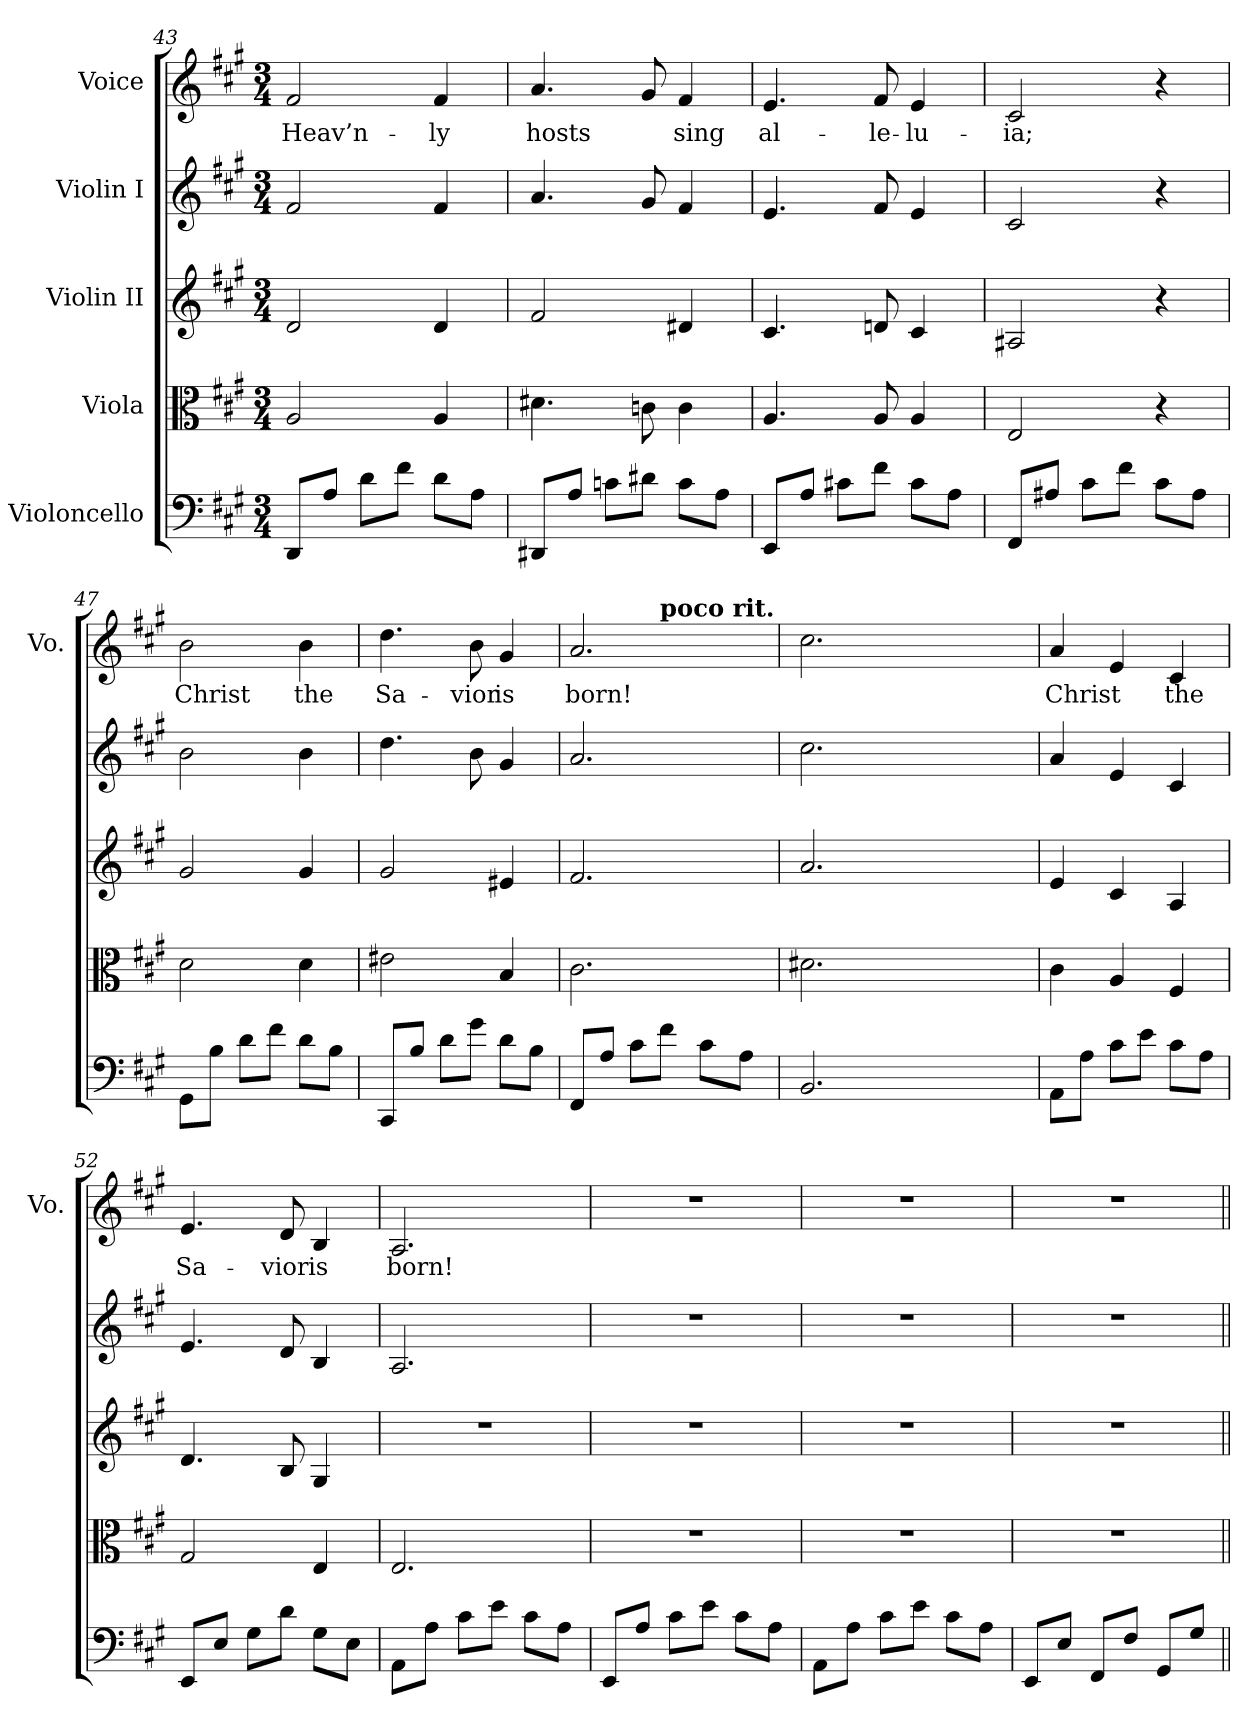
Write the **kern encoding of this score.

**kern	**kern	**kern	**kern	**kern	**text
*part5	*part4	*part3	*part2	*part1	*part1
*staff5	*staff4	*staff3	*staff2	*staff1	*staff1
*I"Violoncello	*I"Viola	*I"Violin II	*I"Violin I	*I"Voice	*
*	*	*	*	*I'Vo.	*
*clefF4	*clefC3	*clefG2	*clefG2	*clefG2	*
*k[f#c#g#]	*k[f#c#g#]	*k[f#c#g#]	*k[f#c#g#]	*k[f#c#g#]	*
*A:	*A:	*A:	*A:	*A:	*
*M3/4	*M3/4	*M3/4	*M3/4	*M3/4	*
=43	=43	=43	=43	=43	=43
!	!	!	!	!	!LO:LY:b
8DD/L	2A/	2d/	2f#/	2f#/	Heav’n-
8A/J	.	.	.	.	.
8d\L	.	.	.	.	.
8f#\J	.	.	.	.	.
!	!	!	!	!	!LO:LY:b
8d\L	4A/	4d/	4f#/	4f#/	-ly
8A\J	.	.	.	.	.
=44	=44	=44	=44	=44	=44
!	!	!	!	!	!LO:LY:b
8DD#X/L	4.d#X\	2f#/	4.a/	4.a/	hosts
8A/J	.	.	.	.	.
8cn\L	.	.	.	.	.
8d#X\J	8cn\	.	8g#/	8g#/	.
!	!	!	!	!	!LO:LY:b
8c\L	4c\	4d#X/	4f#/	4f#/	sing
8A\J	.	.	.	.	.
=45	=45	=45	=45	=45	=45
!	!	!	!	!	!LO:LY:b
8EE/L	4.A/	4.c#/	4.e/	4.e/	al-
8A/J	.	.	.	.	.
8c#X\L	.	.	.	.	.
!	!	!	!	!	!LO:LY:b
8f#\J	8A/	8dn/	8f#/	8f#/	-le-
!	!	!	!	!	!LO:LY:b
8c#\L	4A/	4c#/	4e/	4e/	-lu-
8A\J	.	.	.	.	.
!!LO:LB:g=z
=46	=46	=46	=46	=46	=46
!	!	!	!	!	!LO:LY:b
8FF#/L	2E/	2A#X/	2c#/	2c#/	-ia;
8A#X/J	.	.	.	.	.
8c#\L	.	.	.	.	.
8f#\J	.	.	.	.	.
8c#\L	4r	4r	4r	4r	.
8A#\J	.	.	.	.	.
=47	=47	=47	=47	=47	=47
!	!	!	!	!	!LO:LY:b
8GG#\L	2d\	2g#/	2b\	2b\	Christ
8B\J	.	.	.	.	.
8d\L	.	.	.	.	.
8f#\J	.	.	.	.	.
!	!	!	!	!	!LO:LY:b
8d\L	4d\	4g#/	4b\	4b\	the
8B\J	.	.	.	.	.
=48	=48	=48	=48	=48	=48
!	!	!	!	!	!LO:LY:b
8CC#/L	2e#X\	2g#/	4.dd\	4.dd\	Sa-
8B/J	.	.	.	.	.
8d\L	.	.	.	.	.
!	!	!	!	!	!LO:LY:b
8g#\J	.	.	8b\	8b\	-vior
!	!	!	!	!	!LO:LY:b
8d\L	4B/	4e#X/	4g#/	4g#/	is
8B\J	.	.	.	.	.
=49	=49	=49	=49	=49	=49
!	!	!	!	!	!LO:LY:b
*	*	*	*	*^	*
*	*	*	*	*	*^	*
*	*	*	*	*	*	*^	*
*	*	*	*	*	*	*	*^	*
*	*	*	*	*	*	*	*	*^	*
8FF#/L	2.c#\	2.f#/	2.a/	2.a/	4.ryy	4..ryy	2ryy	2ryy	2ryy	born!
8A/J	.	.	.	.	.	.	.	.	.	.
8c#\L	.	.	.	.	.	.	.	.	.	.
!	!	!	!	!	!LO:TX:a:B:t=poco rit.	!	!	!	!	!
8f#\J	.	.	.	.	4.ryy	.	.	.	.	.
.	.	.	.	.	.	4ryy	.	.	.	.
8c#\L	.	.	.	.	.	.	4ryy	16ryy	8ryy	.
.	.	.	.	.	.	.	.	8.ryy	.	.
8A\J	.	.	.	.	.	.	.	.	8ryy	.
.	.	.	.	.	.	16ryy	.	.	.	.
=50	=50	=50	=50	=50	=50	=50	=50	=50	=50	=50
*	*	*	*	*	*	*	*^	*^	*^	*
*	*	*	*	*	*	*	*	*	*	*	*	*	*
2.BB/	2.d#X\	2.a/	2.cc#\	2.cc#\	16ryy	8ryy	8.ryy	4ryy	4ryy	4.ryy	4..ryy	2ryy	.
.	.	.	.	.	2ryy	.	.	.	.	.	.	.	.
.	.	.	.	.	.	2ryy	.	.	.	.	.	.	.
.	.	.	.	.	.	.	2ryy	.	.	.	.	.	.
.	.	.	.	.	.	.	.	2ryy	16ryy	.	.	.	.
.	.	.	.	.	.	.	.	.	4..ryy	.	.	.	.
.	.	.	.	.	.	.	.	.	.	4.ryy	.	.	.
.	.	.	.	.	.	.	.	.	.	.	4ryy	.	.
.	.	.	.	.	.	.	.	.	.	.	.	4ryy	.
.	.	.	.	.	8.ryy	.	.	.	.	.	.	.	.
.	.	.	.	.	.	8ryy	.	.	.	.	.	.	.
.	.	.	.	.	.	.	16ryy	.	.	.	16ryy	.	.
*	*	*	*	*v	*v	*v	*v	*v	*v	*v	*v	*v	*
!!LO:PB:g=z
=51	=51	=51	=51	=51	=51
*	*	*	*	*^	*
*	*	*	*	*	*^	*
*	*	*	*	*	*	*^	*
*	*	*	*	*	*	*	*^	*
*	*	*	*	*	*	*	*	*^	*
*	*	*	*	*	*	*	*	*	*^	*
*	*	*	*	*	*	*	*	*	*	*^	*
*	*	*	*	*	*	*	*	*	*	*	*^	*
!	!	!	!	!LO:TX:a:B:t=a tempo	!	!	!	!	!	!	!	!	!
!	!	!	!	!	!	!	!	!	!	!	!	!	!LO:LY:b
*	*	*	*	*v	*v	*v	*v	*v	*v	*v	*v	*v	*
8AA\L	4c#\	4e/	4a/	4a/	Christ
8A\J	.	.	.	.	.
8c#\L	4A/	4c#/	4e/	4e/	.
8e\J	.	.	.	.	.
!	!	!	!	!	!LO:LY:b
8c#\L	4F#/	4A/	4c#/	4c#/	the
8A\J	.	.	.	.	.
=52	=52	=52	=52	=52	=52
!	!	!	!	!	!LO:LY:b
8EE/L	2G#/	4.d/	4.e/	4.e/	Sa-
8E/J	.	.	.	.	.
8G#\L	.	.	.	.	.
!	!	!	!	!	!LO:LY:b
8d\J	.	8B/	8d/	8d/	-vior
!	!	!	!	!	!LO:LY:b
8G#\L	4E/	4G#/	4B/	4B/	is
8E\J	.	.	.	.	.
=53	=53	=53	=53	=53	=53
!	!	!	!	!	!LO:LY:b
8AA\L	2.E/	2.r	2.A/	2.A/	born!
8A\J	.	.	.	.	.
8c#\L	.	.	.	.	.
8e\J	.	.	.	.	.
8c#\L	.	.	.	.	.
8A\J	.	.	.	.	.
=54	=54	=54	=54	=54	=54
8EE/L	2.r	2.r	2.r	2.r	.
8A/J	.	.	.	.	.
8c#\L	.	.	.	.	.
8e\J	.	.	.	.	.
8c#\L	.	.	.	.	.
8A\J	.	.	.	.	.
!!LO:LB:g=z
=55	=55	=55	=55	=55	=55
8AA\L	2.r	2.r	2.r	2.r	.
8A\J	.	.	.	.	.
8c#\L	.	.	.	.	.
8e\J	.	.	.	.	.
8c#\L	.	.	.	.	.
8A\J	.	.	.	.	.
=56	=56	=56	=56	=56	=56
8EE/L	2.r	2.r	2.r	2.r	.
8E/J	.	.	.	.	.
8FF#/L	.	.	.	.	.
8F#/J	.	.	.	.	.
8GG#/L	.	.	.	.	.
8G#/J	.	.	.	.	.
=||	=||	=||	=||	=||	=||
*-	*-	*-	*-	*-	*-
